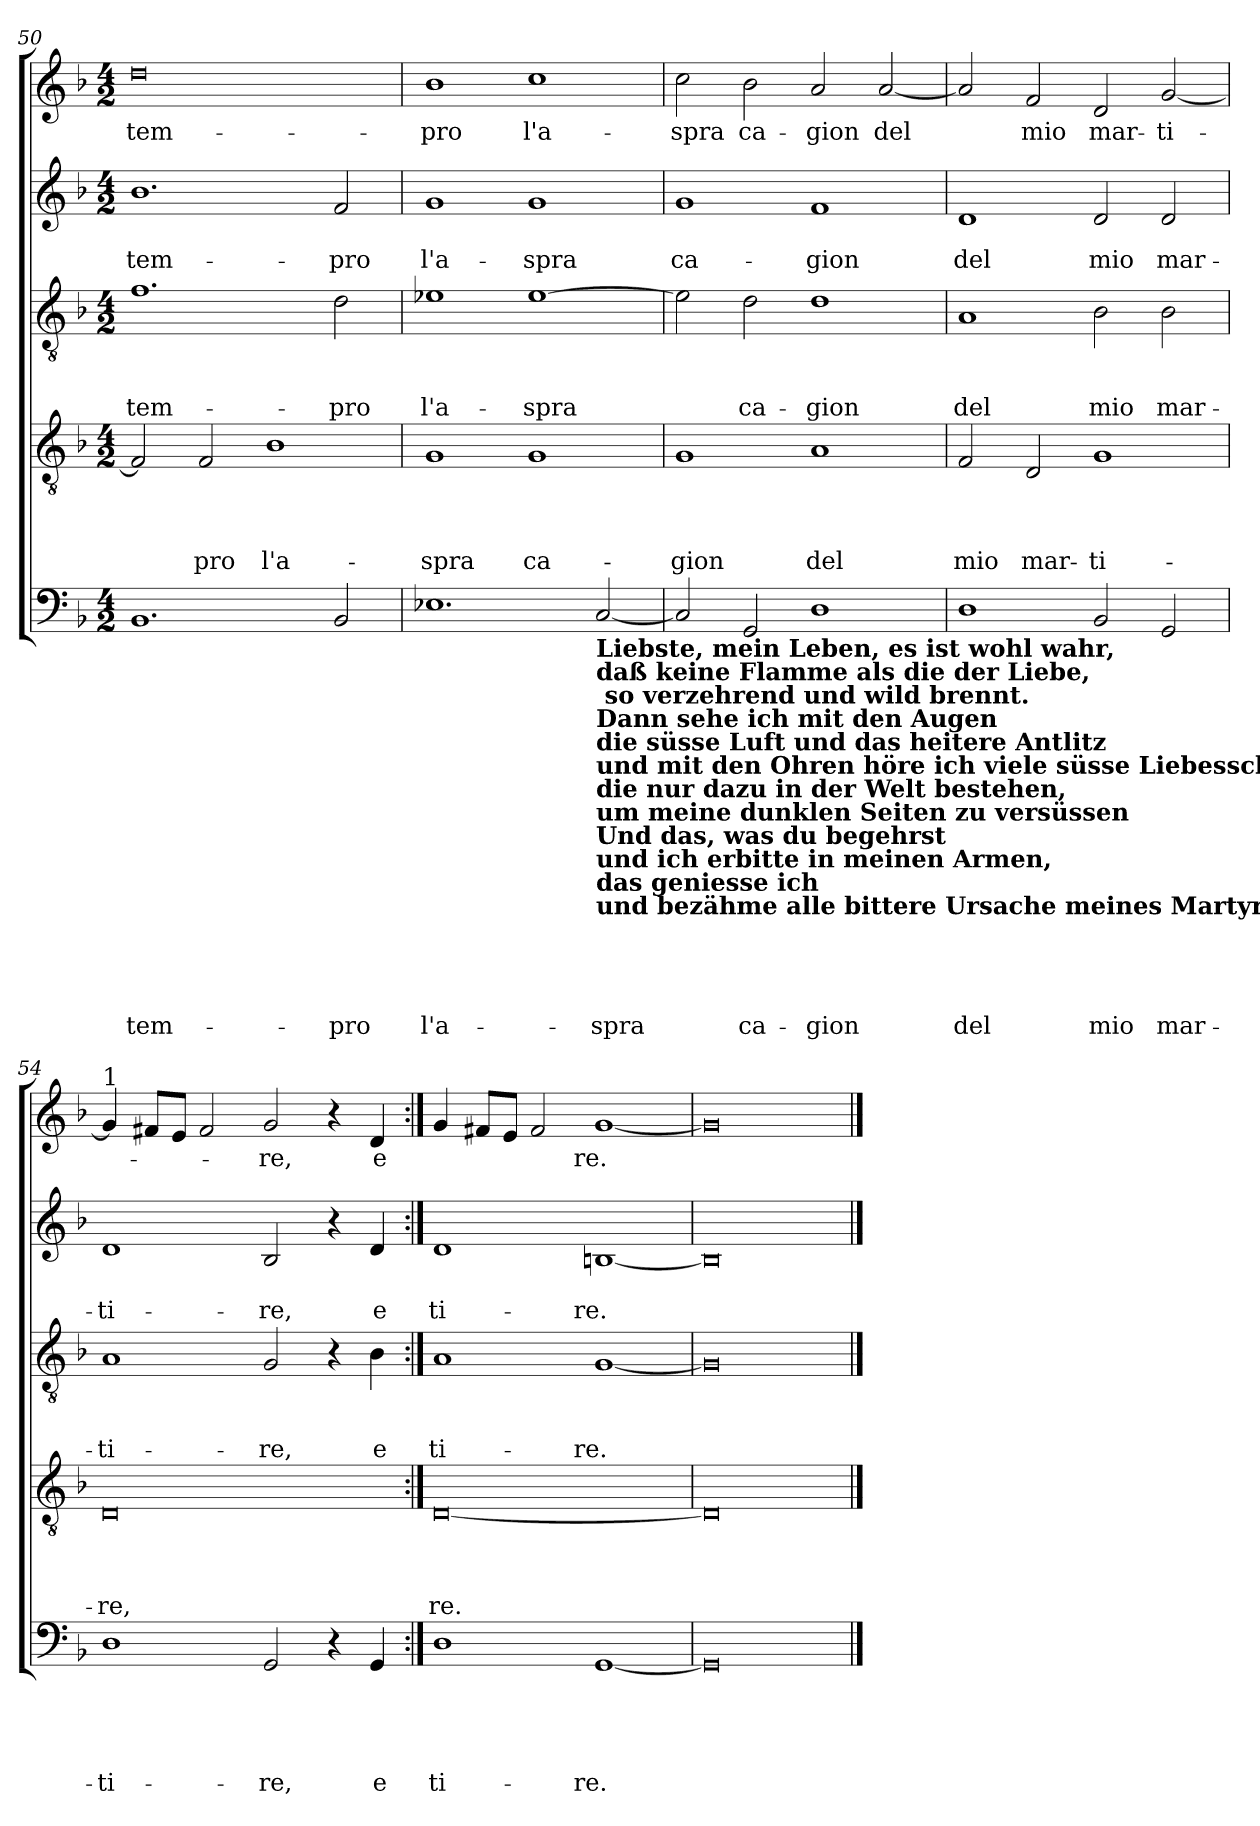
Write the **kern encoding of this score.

**kern	**text	**text	**text	**text	**text	**kern	**text	**text	**text	**text	**kern	**text	**text	**text	**kern	**text	**text	**kern	**text
*part5	*part5	*part5	*part5	*part5	*part5	*part4	*part4	*part4	*part4	*part4	*part3	*part3	*part3	*part3	*part2	*part2	*part2	*part1	*part1
*staff5	*staff5	*staff5	*staff5	*staff5	*staff5	*staff4	*staff4	*staff4	*staff4	*staff4	*staff3	*staff3	*staff3	*staff3	*staff2	*staff2	*staff2	*staff1	*staff1
*clefF4	*	*	*	*	*	*clefGv2	*	*	*	*	*clefGv2	*	*	*	*clefG2	*	*	*clefG2	*
*k[b-]	*	*	*	*	*	*k[b-]	*	*	*	*	*k[b-]	*	*	*	*k[b-]	*	*	*k[b-]	*
*F:	*	*	*	*	*	*F:	*	*	*	*	*F:	*	*	*	*F:	*	*	*F:	*
*M4/2	*	*	*	*	*	*M4/2	*	*	*	*	*M4/2	*	*	*	*M4/2	*	*	*M4/2	*
=50	=50	=50	=50	=50	=50	=50	=50	=50	=50	=50	=50	=50	=50	=50	=50	=50	=50	=50	=50
1.BB-	.	.	.	.	tem-	2F/]	.	.	.	.	1.f	.	.	tem-	1.b-	.	tem-	0dd	tem-
.	.	.	.	.	.	2F/	.	.	.	-pro	.	.	.	.	.	.	.	.	.
.	.	.	.	.	.	1B-	.	.	.	l'a-	.	.	.	.	.	.	.	.	.
2BB-/	.	.	.	.	-pro	.	.	.	.	.	2d\	.	.	-pro	2f/	.	-pro	.	.
=51	=51	=51	=51	=51	=51	=51	=51	=51	=51	=51	=51	=51	=51	=51	=51	=51	=51	=51	=51
1.E-X	.	.	.	.	l'a-	1G	.	.	.	-spra	1e-X	.	.	l'a-	1g	.	l'a-	1b-	-pro
.	.	.	.	.	.	1G	.	.	.	ca-	[1e-	.	.	-spra	1g	.	-spra	1cc	l'a-
!LO:TX:b:B:t=Liebste, mein Leben, es ist wohl wahr,\ndaß keine Flamme als die der Liebe,\n so verzehrend und wild brennt.\nDann sehe ich mit den Augen  \ndie süsse Luft und das heitere Antlitz\nund mit den Ohren höre ich viele süsse Liebesschwüre,\ndie nur dazu in der Welt bestehen, \num  meine dunklen Seiten zu versüssen\nUnd das, was du begehrst \nund ich erbitte in meinen Armen,\ndas geniesse ich \nund bezähme alle bittere Ursache meines Martyriums.	!	!	!	!	!	!	!	!	!	!	!	!	!	!	!	!	!	!	!
[2C/	.	.	.	.	-spra	.	.	.	.	.	.	.	.	.	.	.	.	.	.
=52	=52	=52	=52	=52	=52	=52	=52	=52	=52	=52	=52	=52	=52	=52	=52	=52	=52	=52	=52
2C/]	.	.	.	.	.	1G	.	.	.	-gion	2e-\]	.	.	.	1g	.	ca-	2cc\	-spra
2GG/	.	.	.	.	ca-	.	.	.	.	.	2d\	.	.	ca-	.	.	.	2b-\	ca-
1D	.	.	.	.	-gion	1A	.	.	.	del	1d	.	.	-gion	1f	.	-gion	2a/	-gion
.	.	.	.	.	.	.	.	.	.	.	.	.	.	.	.	.	.	[2a/	del
=53	=53	=53	=53	=53	=53	=53	=53	=53	=53	=53	=53	=53	=53	=53	=53	=53	=53	=53	=53
1D	.	.	.	.	del	2F/	.	.	.	mio	1A	.	.	del	1d	.	del	2a/]	.
.	.	.	.	.	.	2D/	.	.	.	mar-	.	.	.	.	.	.	.	2f/	mio
2BB-/	.	.	.	.	mio	1G	.	.	.	-ti-	2B-\	.	.	mio	2d/	.	mio	2d/	mar-
2GG/	.	.	.	.	mar-	.	.	.	.	.	2B-\	.	.	mar-	2d/	.	mar-	[2g/	-ti-
=54	=54	=54	=54	=54	=54	=54	=54	=54	=54	=54	=54	=54	=54	=54	=54	=54	=54	=54	=54
!	!	!	!	!	!	!	!	!	!	!	!	!	!	!	!	!	!	!LO:TX:a:t=1	!
1D	.	.	.	.	-ti-	0D	.	.	.	-re,	1A	.	.	-ti-	1d	.	-ti-	4g/]	.
.	.	.	.	.	.	.	.	.	.	.	.	.	.	.	.	.	.	8f#/L	.
.	.	.	.	.	.	.	.	.	.	.	.	.	.	.	.	.	.	8e/J	.
.	.	.	.	.	.	.	.	.	.	.	.	.	.	.	.	.	.	2f#/	.
2GG/	.	.	.	.	-re,	.	.	.	.	.	2G/	.	.	-re,	2B-/	.	-re,	2g/	-re,
4r	.	.	.	.	.	.	.	.	.	.	4r	.	.	.	4r	.	.	4r	.
4GG/	.	.	.	.	e	.	.	.	.	.	4B-\	.	.	e	4d/	.	e	4d/	e
!!LO:LB:g=z
=55:|!	=55:|!	=55:|!	=55:|!	=55:|!	=55:|!	=55:|!	=55:|!	=55:|!	=55:|!	=55:|!	=55:|!	=55:|!	=55:|!	=55:|!	=55:|!	=55:|!	=55:|!	=55:|!	=55:|!
1D	.	.	.	.	ti-	[0D	.	.	.	re.	1A	.	.	ti-	1d	.	ti-	4g/	.
.	.	.	.	.	.	.	.	.	.	.	.	.	.	.	.	.	.	8f#/L	.
.	.	.	.	.	.	.	.	.	.	.	.	.	.	.	.	.	.	8e/J	.
.	.	.	.	.	.	.	.	.	.	.	.	.	.	.	.	.	.	2f#/	.
[1GG	.	.	.	.	-re.	.	.	.	.	.	[1G	.	.	-re.	[1Bn	.	-re.	[1g	re.
=56	=56	=56	=56	=56	=56	=56	=56	=56	=56	=56	=56	=56	=56	=56	=56	=56	=56	=56	=56
0GG]	.	.	.	.	.	0D]	.	.	.	.	0G]	.	.	.	0B]	.	.	0g]	.
==	==	==	==	==	==	==	==	==	==	==	==	==	==	==	==	==	==	==	==
*-	*-	*-	*-	*-	*-	*-	*-	*-	*-	*-	*-	*-	*-	*-	*-	*-	*-	*-	*-
